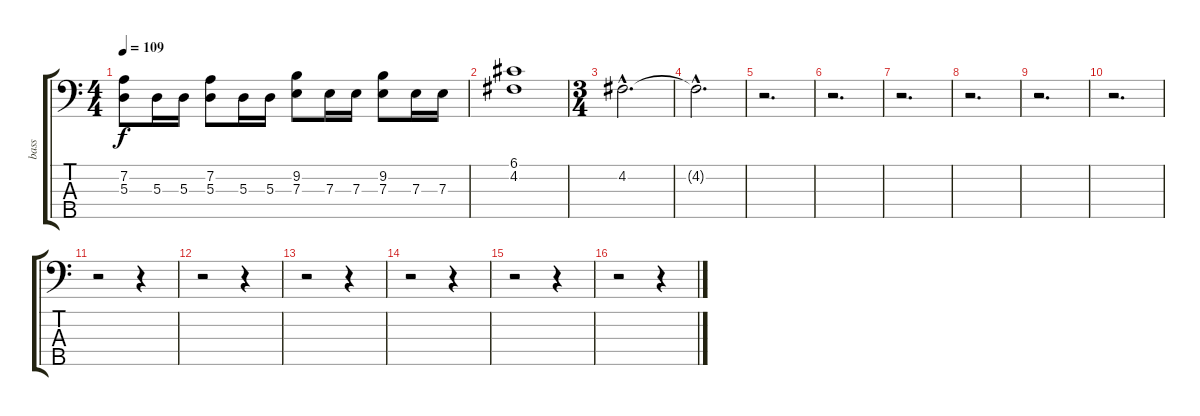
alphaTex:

\track ("bass" "bass") {instrument electricbassfinger}
\staff {score tabs}
\tuning (G2 D2 A1 E1 B0) {hide}
\ts (4 4)
\tempo 109
\clef f4
\ks c
(7.2 5.3).8{dy f} 5.3.16 5.3.16 (7.2 5.3).8 5.3.16 5.3.16 (9.2 7.3).8 7.3.16 7.3.16 (9.2 7.3).8 7.3.16 7.3.16 |
(6.1 4.2).1 |
\ts (3 4)
4.2{hac}.2{d} |
4.2{hac t}.2{d} |
r.2{d} |
r.2{d} |
r.2{d} |
r.2{d} |
r.2{d} |
r.2{d} |
r.2 r.4 |
r.2 r.4 |
r.2 r.4 |
r.2 r.4 |
r.2 r.4 |
r.2 r.4
